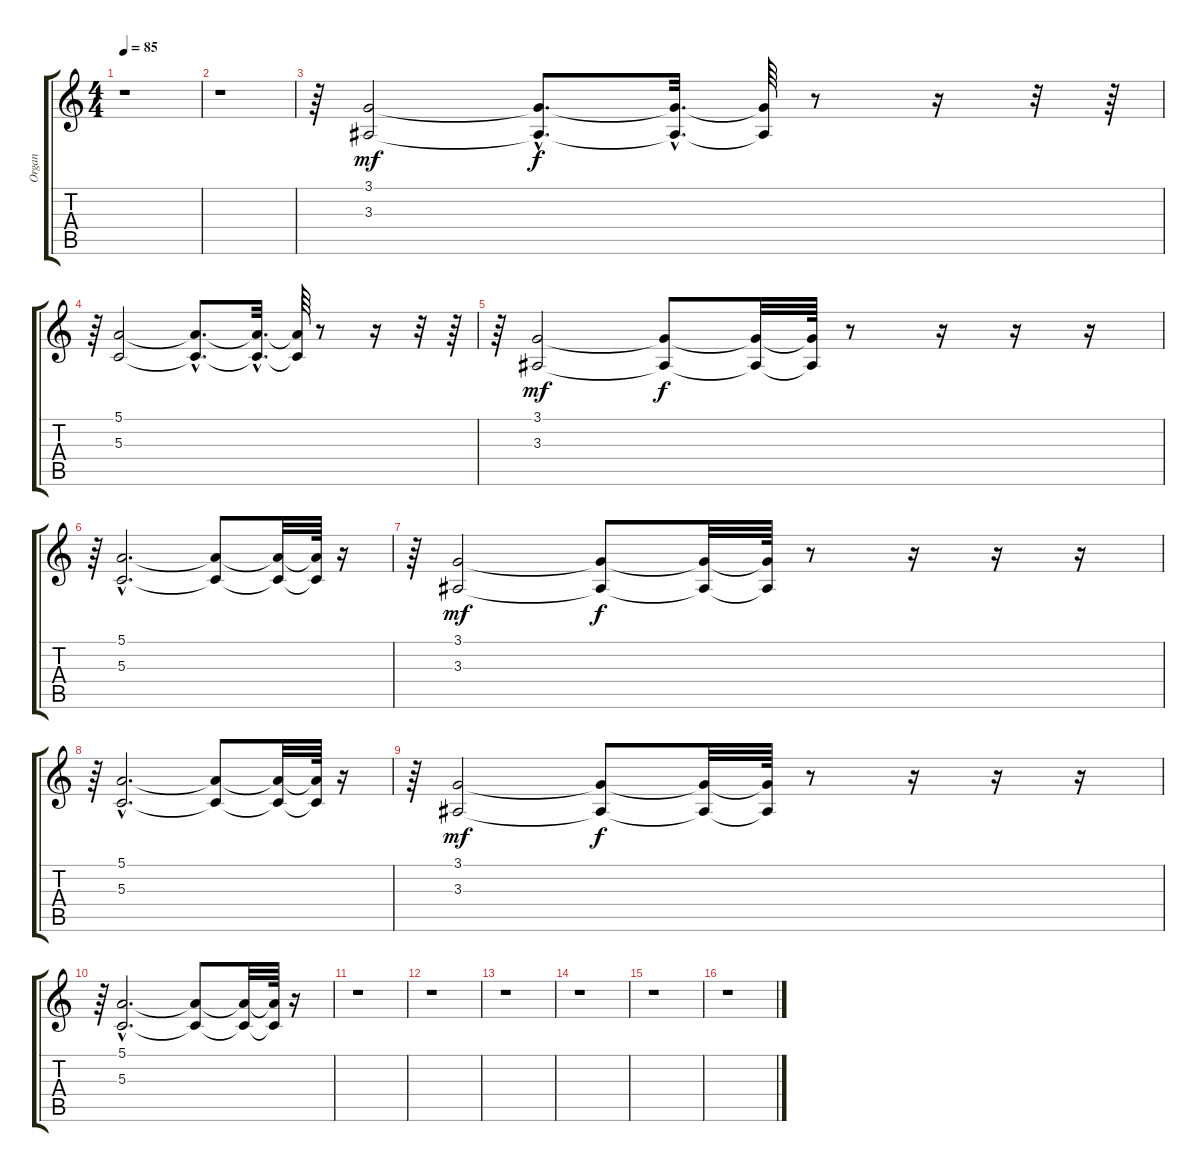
\track ("Organ" "Organ") {instrument drawbarorgan}
\staff {score tabs}
\tuning (E4 B3 G3 D3 A2 E2) {hide}
\ts (4 4)
\tempo 85
\clef g2
\ks c
r.1{dy f} |
r.1 |
r.64 (3.1 3.3).2{dy mf balance 3} (3.1{hac t} 3.3{hac t}).8{d dy f} (3.1{hac t} 3.3{hac t}).32{d} (3.1{t} 3.3{t}).64 r.8 r.16 r.32 r.64 |
r.64 (5.1 5.3).2 (5.1{hac t} 5.3{hac t}).8{d} (5.1{hac t} 5.3{hac t}).32{d} (5.1{t} 5.3{t}).64 r.8 r.16 r.32 r.64 |
r.64 (3.1 3.3).2{dy mf} (3.1{t} 3.3{t}).8{dy f} (3.1{t} 3.3{t}).32 (3.1{t} 3.3{t}).64 r.8 r.16 r.16 r.16 |
r.64 (5.1{hac} 5.3{hac}).2{d} (5.1{t} 5.3{t}).8 (5.1{t} 5.3{t}).32 (5.1{t} 5.3{t}).64 r.16 |
r.64 (3.1 3.3).2{dy mf} (3.1{t} 3.3{t}).8{dy f} (3.1{t} 3.3{t}).32 (3.1{t} 3.3{t}).64 r.8 r.16 r.16 r.16 |
r.64 (5.1{hac} 5.3{hac}).2{d} (5.1{t} 5.3{t}).8 (5.1{t} 5.3{t}).32 (5.1{t} 5.3{t}).64 r.16 |
r.64 (3.1 3.3).2{dy mf} (3.1{t} 3.3{t}).8{dy f} (3.1{t} 3.3{t}).32 (3.1{t} 3.3{t}).64 r.8 r.16 r.16 r.16 |
r.64 (5.1{hac} 5.3{hac}).2{d} (5.1{t} 5.3{t}).8 (5.1{t} 5.3{t}).32 (5.1{t} 5.3{t}).64 r.16 |
r.1 |
r.1 |
r.1 |
r.1 |
r.1 |
r.1
